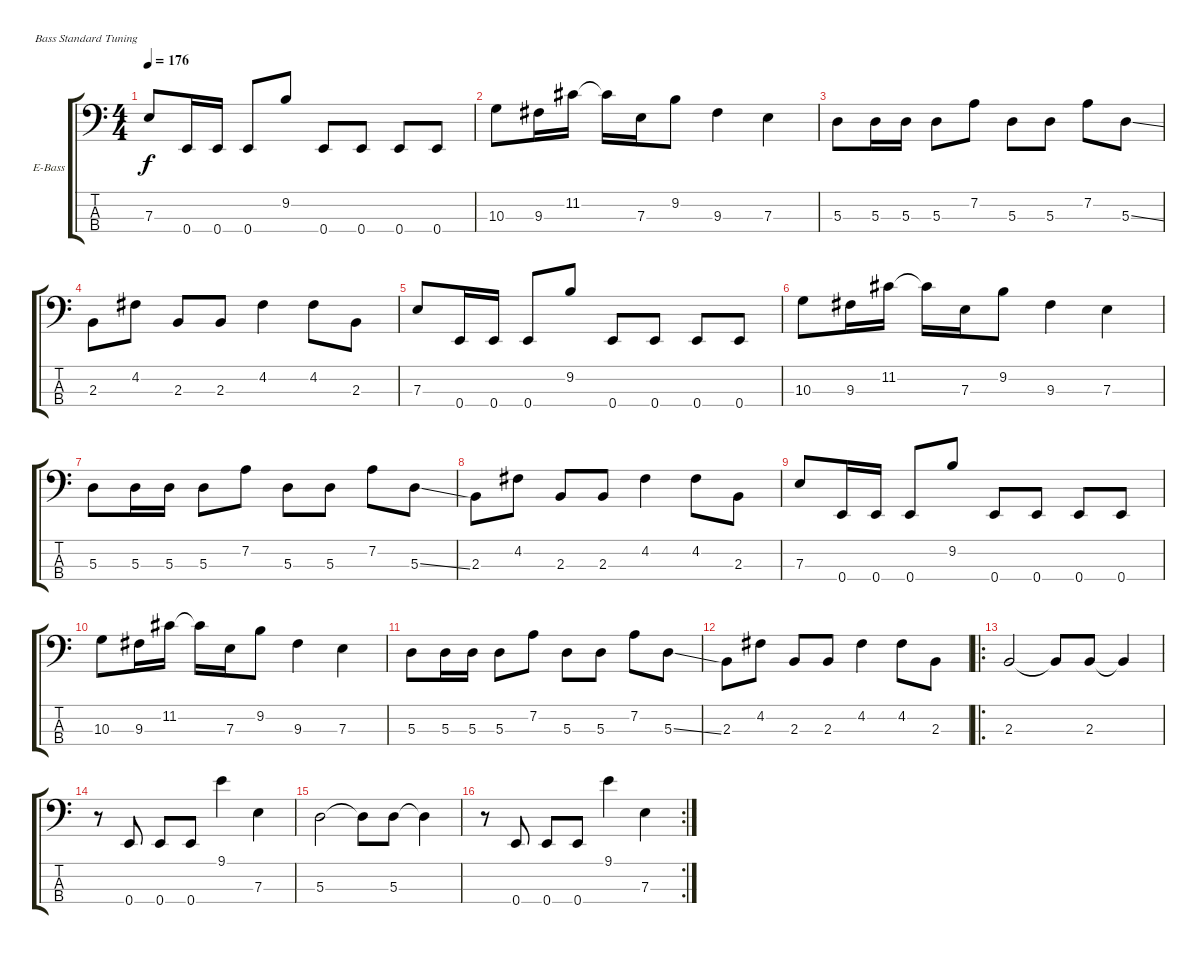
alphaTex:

\bracketExtendMode groupsimilarinstruments
\firstSystemTrackNameOrientation horizontal
\otherSystemsTrackNameOrientation horizontal
\track ("Bass" "E-Bass") {instrument electricbassfinger}
\staff {score tabs}
\tuning (G2 D2 A1 E1)
\ts (4 4)
\tempo 176
\clef f4
\ks c
7.3.8{dy f} 0.4.16 0.4.16 0.4.8 9.2.8 0.4.8 0.4.8 0.4.8 0.4.8 |
10.3.8 9.3.16 11.2.16 11.2{t}.16 7.3.16 9.2.8 9.3.4 7.3.4 |
5.3.8 5.3.16 5.3.16 5.3.8 7.2.8 5.3.8 5.3.8 7.2.8 5.3{ss}.8 |
2.3.8 4.2.8 2.3.8 2.3.8 4.2.4 4.2.8 2.3.8 |
7.3.8 0.4.16 0.4.16 0.4.8 9.2.8 0.4.8 0.4.8 0.4.8 0.4.8 |
10.3.8 9.3.16 11.2.16 11.2{t}.16 7.3.16 9.2.8 9.3.4 7.3.4 |
5.3.8 5.3.16 5.3.16 5.3.8 7.2.8 5.3.8 5.3.8 7.2.8 5.3{ss}.8 |
2.3.8 4.2.8 2.3.8 2.3.8 4.2.4 4.2.8 2.3.8 |
7.3.8 0.4.16 0.4.16 0.4.8 9.2.8 0.4.8 0.4.8 0.4.8 0.4.8 |
10.3.8 9.3.16 11.2.16 11.2{t}.16 7.3.16 9.2.8 9.3.4 7.3.4 |
5.3.8 5.3.16 5.3.16 5.3.8 7.2.8 5.3.8 5.3.8 7.2.8 5.3{ss}.8 |
2.3.8 4.2.8 2.3.8 2.3.8 4.2.4 4.2.8 2.3.8 |
\ro
2.3.2 2.3{t}.8 2.3.8 2.3{t}.4 |
r.8 0.4.8 0.4.8 0.4.8 9.1.4 7.3.4 |
5.3.2 5.3{t}.8 5.3.8 5.3{t}.4 |
\rc 2
r.8 0.4.8 0.4.8 0.4.8 9.1.4 7.3.4
